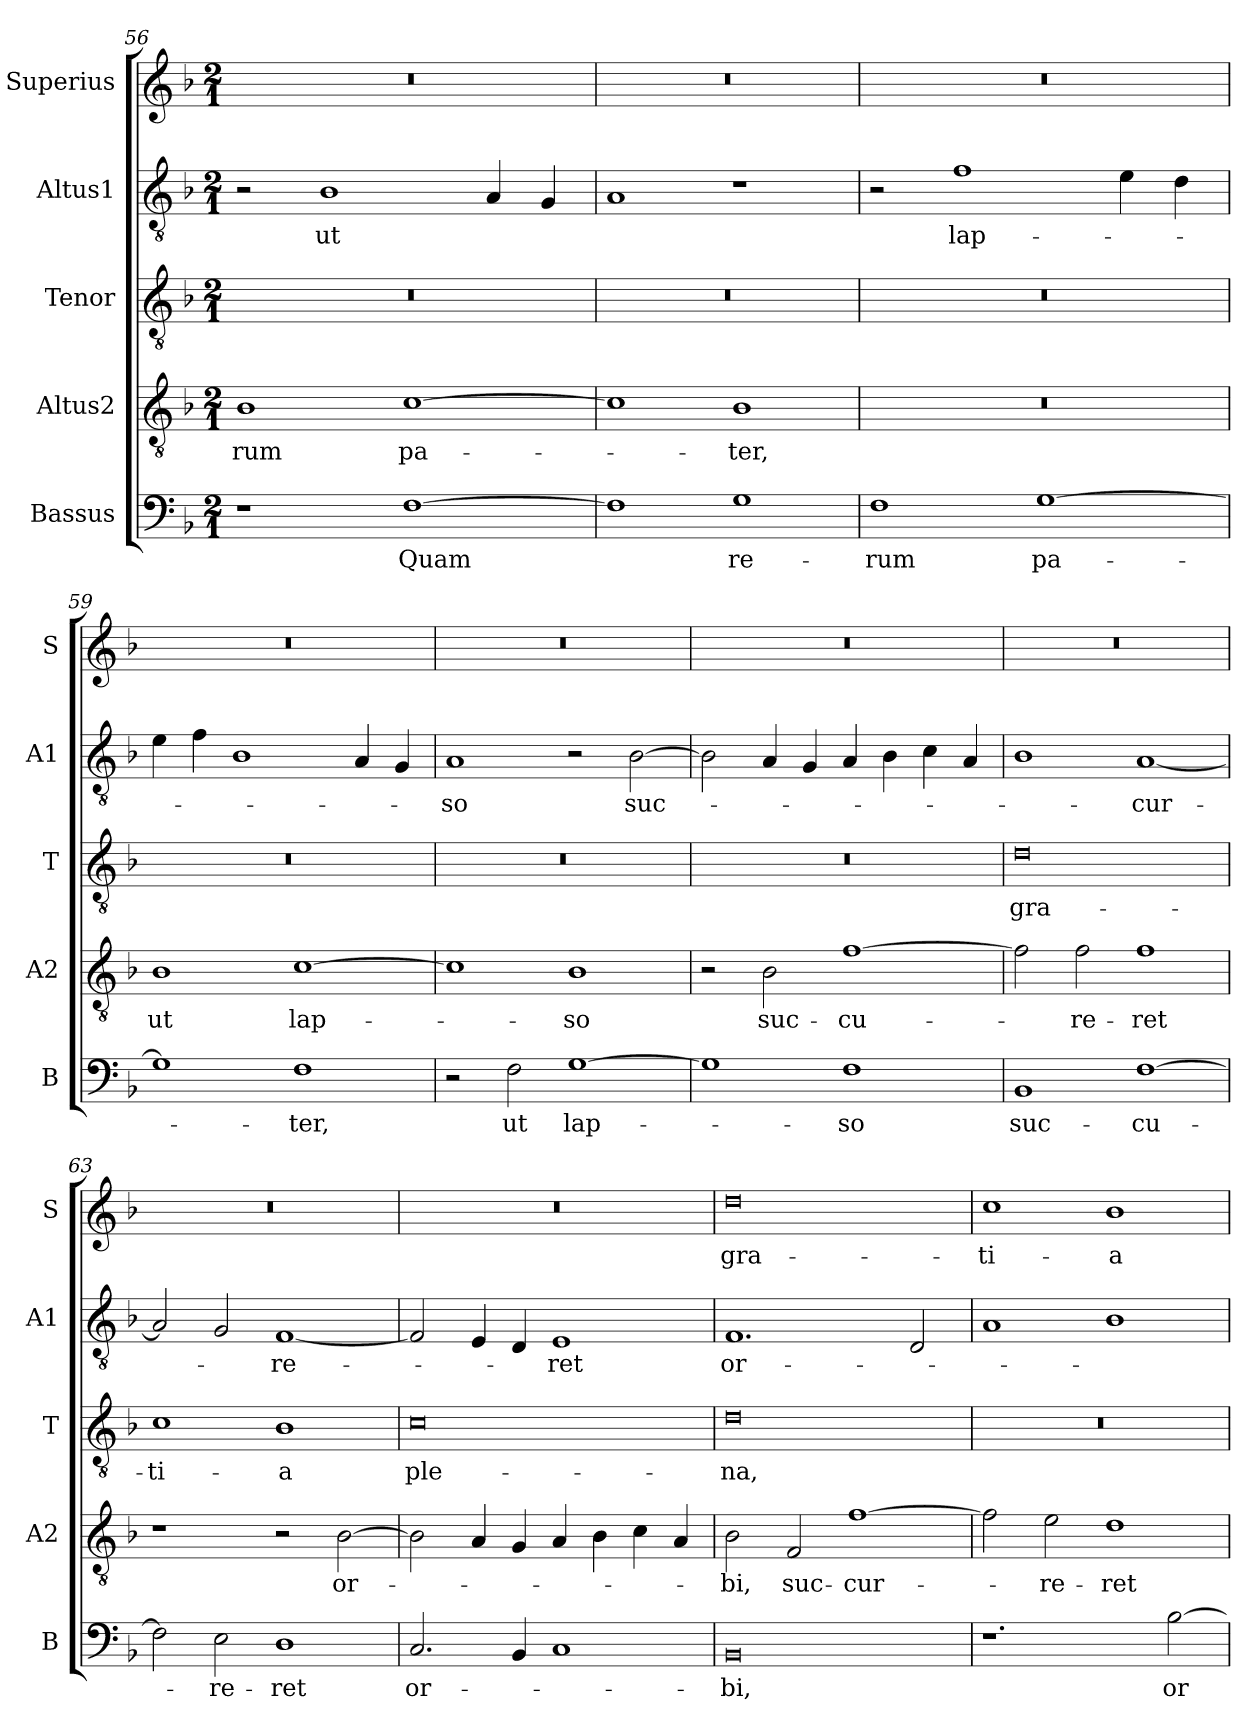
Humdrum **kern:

**kern	**text	**kern	**text	**kern	**text	**kern	**text	**kern	**text
*part5	*part5	*part4	*part4	*part3	*part3	*part2	*part2	*part1	*part1
*staff5	*staff5	*staff4	*staff4	*staff3	*staff3	*staff2	*staff2	*staff1	*staff1
*I"Bassus	*	*I"Altus2	*	*I"Tenor	*	*I"Altus1	*	*I"Superius	*
*I'B	*	*I'A2	*	*I'T	*	*I'A1	*	*I'S	*
*clefF4	*	*clefGv2	*	*clefGv2	*	*clefGv2	*	*clefG2	*
*k[b-]	*	*k[b-]	*	*k[b-]	*	*k[b-]	*	*k[b-]	*
*M2/1	*	*M2/1	*	*M2/1	*	*M2/1	*	*M2/1	*
=56	=56	=56	=56	=56	=56	=56	=56	=56	=56
1r	.	1B-	-rum	0r	.	2r	.	0r	.
.	.	.	.	.	.	1B-	ut	.	.
[1F	Quam	[1c	pa-	.	.	.	.	.	.
.	.	.	.	.	.	4A/	.	.	.
.	.	.	.	.	.	4G/	.	.	.
=57	=57	=57	=57	=57	=57	=57	=57	=57	=57
1F]	.	1c]	.	0r	.	1A	.	0r	.
1G	re-	1B-	-ter,	.	.	1r	.	.	.
=58	=58	=58	=58	=58	=58	=58	=58	=58	=58
1F	-rum	0r	.	0r	.	2r	.	0r	.
.	.	.	.	.	.	1f	lap-	.	.
[1G	pa-	.	.	.	.	.	.	.	.
.	.	.	.	.	.	4e\	.	.	.
.	.	.	.	.	.	4d\	.	.	.
=59	=59	=59	=59	=59	=59	=59	=59	=59	=59
1G]	.	1B-	ut	0r	.	4e\	.	0r	.
.	.	.	.	.	.	4f\	.	.	.
.	.	.	.	.	.	1B-	.	.	.
1F	-ter,	[1c	lap-	.	.	.	.	.	.
.	.	.	.	.	.	4A/	.	.	.
.	.	.	.	.	.	4G/	.	.	.
=60	=60	=60	=60	=60	=60	=60	=60	=60	=60
2r	.	1c]	.	0r	.	1A	-so	0r	.
2F\	ut	.	.	.	.	.	.	.	.
[1G	lap-	1B-	-so	.	.	2r	.	.	.
.	.	.	.	.	.	[2B-\	suc-	.	.
=61	=61	=61	=61	=61	=61	=61	=61	=61	=61
1G]	.	2r	.	0r	.	2B-\]	.	0r	.
.	.	2B-\	suc-	.	.	4A/	.	.	.
.	.	.	.	.	.	4G/	.	.	.
1F	-so	[1f	-cu-	.	.	4A/	.	.	.
.	.	.	.	.	.	4B-\	.	.	.
.	.	.	.	.	.	4c\	.	.	.
.	.	.	.	.	.	4A/	.	.	.
=62	=62	=62	=62	=62	=62	=62	=62	=62	=62
1BB-	suc-	2f\]	.	0d	gra-	1B-	.	0r	.
.	.	2f\	-re-	.	.	.	.	.	.
[1F	-cu-	1f	-ret	.	.	[1A	-cur-	.	.
=63	=63	=63	=63	=63	=63	=63	=63	=63	=63
2F\]	.	1r	.	1c	-ti-	2A/]	.	0r	.
2E\	-re-	.	.	.	.	2G/	.	.	.
1D	-ret	2r	.	1B-	-a	[1F	-re-	.	.
.	.	[2B-\	or-	.	.	.	.	.	.
=64	=64	=64	=64	=64	=64	=64	=64	=64	=64
2.C/	or-	2B-\]	.	0c	ple-	2F/]	.	0r	.
.	.	4A/	.	.	.	4E/	.	.	.
4BB-/	.	4G/	.	.	.	4D/	.	.	.
1C	.	4A/	.	.	.	1E	-ret	.	.
.	.	4B-\	.	.	.	.	.	.	.
.	.	4c\	.	.	.	.	.	.	.
.	.	4A/	.	.	.	.	.	.	.
=65	=65	=65	=65	=65	=65	=65	=65	=65	=65
0BB-	-bi,	2B-\	-bi,	0d	-na,	1.F	or-	0dd	gra-
.	.	2F/	suc-	.	.	.	.	.	.
.	.	[1f	-cur-	.	.	.	.	.	.
.	.	.	.	.	.	2D/	.	.	.
=66	=66	=66	=66	=66	=66	=66	=66	=66	=66
1.r	.	2f\]	.	0r	.	1A	.	1cc	-ti-
.	.	2e\	-re-	.	.	.	.	.	.
.	.	1d	-ret	.	.	1B-	.	1b-	-a
[2B-\	or-	.	.	.	.	.	.	.	.
=	=	=	=	=	=	=	=	=	=
*-	*-	*-	*-	*-	*-	*-	*-	*-	*-
